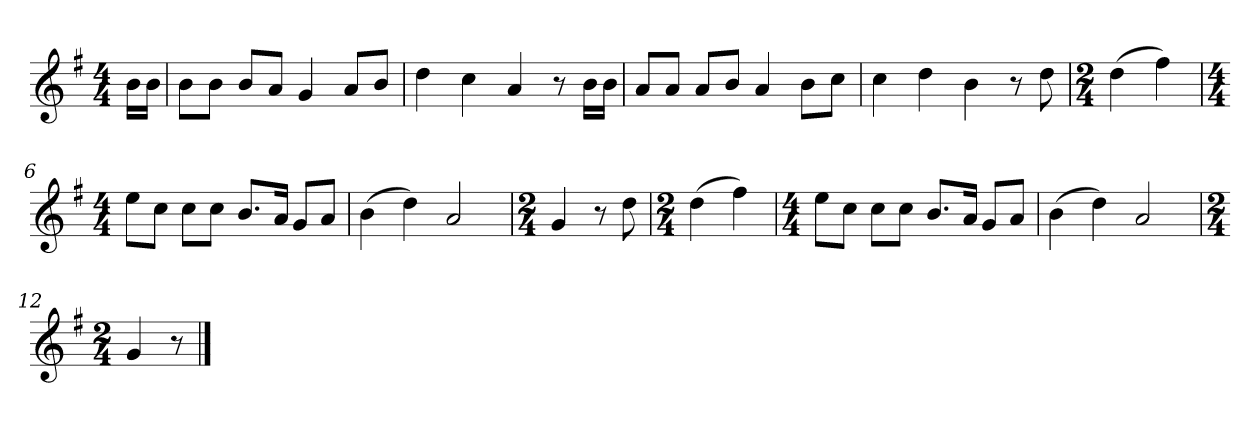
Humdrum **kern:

**kern
*part1
*staff1
*k[f#]
*M4/4
*MM120
=
16bLL
16bJJ
=1
8bL
8bJ
8bL
8aJ
4g
8aL
8bJ
=2
4dd
4cc
4a
8r
16bLL
16bJJ
=3
8aL
8aJ
8aL
8bJ
4a
8bL
8ccJ
=4
4cc
4dd
4b
8r
8dd
=5
*M2/4
(4dd
4ff#)
=6
*M4/4
8eeL
8ccJ
8ccL
8ccJ
8.bL
16aJk
8gL
8aJ
=7
(4b
4dd)
2a
=8
*M2/4
4g
8r
8dd
=9
*M2/4
(4dd
4ff#)
=10
*M4/4
8eeL
8ccJ
8ccL
8ccJ
8.bL
16aJk
8gL
8aJ
=11
(4b
4dd)
2a
=12
*M2/4
4g
8r
==
*-
